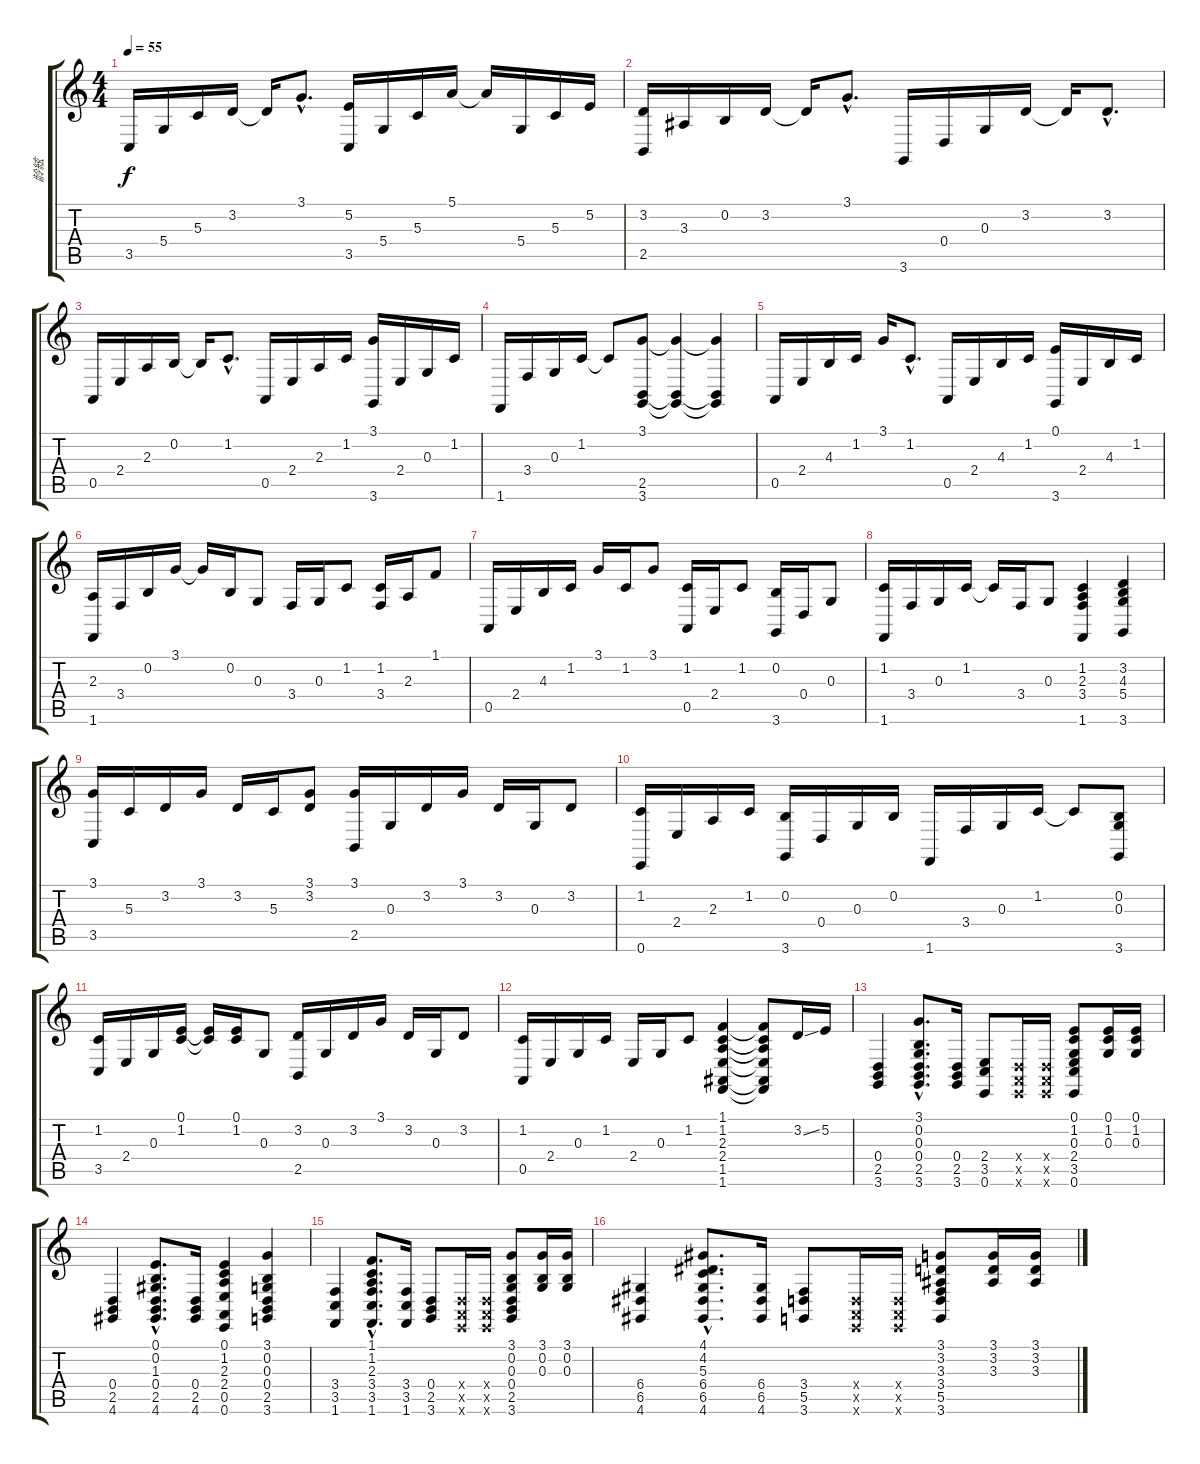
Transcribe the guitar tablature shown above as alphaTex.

\track ("龄絃" "龄絃") {instrument fx8scifi}
\staff {score tabs}
\tuning (E4 B3 G3 D3 A2 E2) {hide}
\ts (4 4)
\tempo 55
\clef g2
\ks c
3.5.16{dy f} 5.4.16 5.3.16 3.2.16 3.2{t}.16 3.1{hac}.8{d} (5.2 3.5).16 5.4.16 5.3.16 5.1.16 5.1{t}.16 5.4.16 5.3.16 5.2.16 |
(3.2 2.5).16 3.3.16 0.2.16 3.2.16 3.2{t}.16 3.1{hac}.8{d} 3.6.16 0.4.16 0.3.16 3.2.16 3.2{t}.16 3.2{hac}.8{d} |
0.5.16 2.4.16 2.3.16 0.2.16 0.2{t}.16 1.2{hac}.8{d} 0.5.16 2.4.16 2.3.16 1.2.16 (3.1 3.6).16 2.4.16 0.3.16 1.2.16 |
1.6.16 3.4.16 0.3.16 1.2.16 1.2{t}.8 (3.1 2.5 3.6).8 (3.1{t} 2.5{t} 3.6{t}).4 (3.1{t} 2.5{t} 3.6{t}).4 |
0.5.16 2.4.16 4.3.16 1.2.16 3.1.16 1.2{hac}.8{d} 0.5.16 2.4.16 4.3.16 1.2.16 (0.1 3.6).16 2.4.16 4.3.16 1.2.16 |
(2.3 1.6).16 3.4.16 0.2.16 3.1.16 3.1{t}.16 0.2.16 0.3.8 3.4.16 0.3.16 1.2.8 (1.2 3.4).16 2.3.16 1.1.8 |
0.5.16 2.4.16 4.3.16 1.2.16 3.1.16 1.2.16 3.1.8 (1.2 0.5).16 2.4.16 1.2.8 (0.2 3.6).16 0.4.16 0.3.8 |
(1.2 1.6).16 3.4.16 0.3.16 1.2.16 1.2{t}.16 3.4.16 0.3.8 (1.2 2.3 3.4 1.6).4 (3.2 4.3 5.4 3.6).4 |
(3.1 3.5).16 5.3.16 3.2.16 3.1.16 3.2.16 5.3.16 (3.1 3.2).8 (3.1 2.5).16 0.3.16 3.2.16 3.1.16 3.2.16 0.3.16 3.2.8 |
(1.2 0.6).16 2.4.16 2.3.16 1.2.16 (0.2 3.6).16 0.4.16 0.3.16 0.2.16 1.6.16 3.4.16 0.3.16 1.2.16 1.2{t}.8 (0.2 0.3 3.6).8 |
(1.2 3.5).16 2.4.16 0.3.16 (0.1 1.2).16 (0.1{t} 1.2{t}).16 (0.1 1.2).16 0.3.8 (3.2 2.5).16 0.3.16 3.2.16 3.1.16 3.2.16 0.3.16 3.2.8 |
(1.2 0.5).16 2.4.16 0.3.16 1.2.16 2.4.16 0.3.16 1.2.8 (1.1 1.2 2.3 2.4 1.5 1.6).4 (1.1{t} 1.2{t} 2.3{t} 2.4{t} 1.5{t} 1.6{t}).8 3.2{ss}.16 5.2.16 |
(0.4 2.5 3.6).4 (3.1{hac} 0.2{hac} 0.3{hac} 0.4{hac} 2.5{hac} 3.6{hac}).8{d} (0.4 2.5 3.6).16 (2.4 3.5 0.6).8 (0.4{x} 0.5{x} 0.6{x}).16 (0.4{x} 0.5{x} 0.6{x}).16 (0.1 1.2 0.3 2.4 3.5 0.6).8 (0.1 1.2 0.3).16 (0.1 1.2 0.3).16 |
(0.4 2.5 4.6).4 (0.1{hac} 0.2{hac} 1.3{hac} 0.4{hac} 2.5{hac} 4.6{hac}).8{d} (0.4 2.5 4.6).16 (0.1 1.2 2.3 2.4 0.5 0.6).4 (3.1 0.2 0.3 0.4 2.5 3.6).4 |
(3.4 3.5 1.6).4 (1.1{hac} 1.2{hac} 2.3{hac} 3.4{hac} 3.5{hac} 1.6{hac}).8{d} (3.4 3.5 1.6).16 (0.4 2.5 3.6).8 (0.4{x} 0.5{x} 0.6{x}).16 (0.4{x} 0.5{x} 0.6{x}).16 (3.1 0.2 0.3 0.4 2.5 3.6).8 (3.1 0.2 0.3).16 (3.1 0.2 0.3).16 |
(6.4 6.5 4.6).4 (4.1{hac} 4.2{hac} 5.3{hac} 6.4{hac} 6.5{hac} 4.6{hac}).8{d} (6.4 6.5 4.6).16 (3.4 5.5 3.6).8 (0.4{x} 0.5{x} 0.6{x}).16 (0.4{x} 0.5{x} 0.6{x}).16 (3.1 3.2 3.3 3.4 5.5 3.6).8 (3.1 3.2 3.3).16 (3.1 3.2 3.3).16
